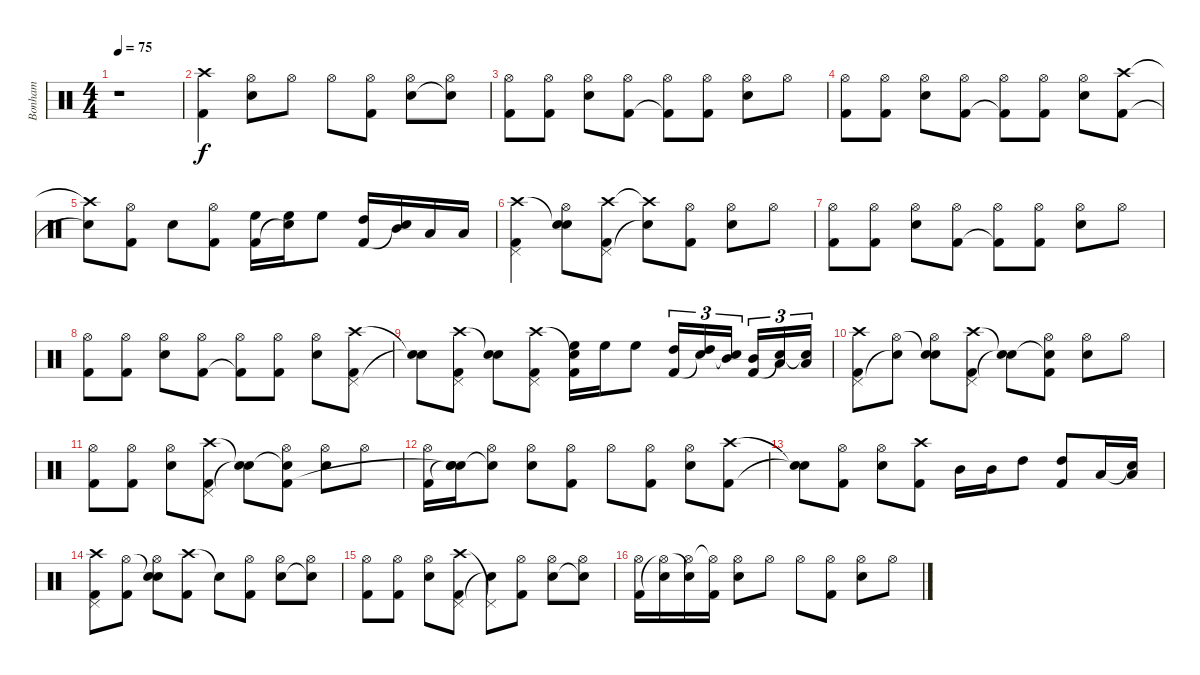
\track ("Bonham" "Bonham") {instrument percussion}
\staff {score}
\articulation defaults
\ts (4 4)
\tempo 75
\clef neutral
\ks c
r.1{dy f} |
("Crash high (hit)" "Kick (hit) 2").4 ("Snare (hit) 2" "Hi-Hat (open)").8 "Hi-Hat (open)".8 "Hi-Hat (open)".8 ("Hi-Hat (open)" "Kick (hit) 2").8 ("Snare (hit) 2" "Hi-Hat (open)").8 ("Snare (hit)"{t} "Hi-Hat (open)").8 |
("Hi-Hat (open)" "Kick (hit) 2").8 ("Hi-Hat (open)" "Kick (hit) 2").8 ("Snare (hit) 2" "Hi-Hat (open)").8 ("Hi-Hat (open)" "Kick (hit) 2").8 ("Hi-Hat (open)" "Kick (hit) 2"{t}).8 ("Hi-Hat (open)" "Kick (hit) 2").8 ("Snare (hit) 2" "Hi-Hat (open)").8 "Hi-Hat (open)".8 |
("Hi-Hat (open)" "Kick (hit) 2").8 ("Hi-Hat (open)" "Kick (hit) 2").8 ("Snare (hit) 2" "Hi-Hat (open)").8 ("Hi-Hat (open)" "Kick (hit) 2").8 ("Hi-Hat (open)" "Kick (hit) 2"{t}).8 ("Hi-Hat (open)" "Kick (hit) 2").8 ("Snare (hit) 2" "Hi-Hat (open)").8 ("Crash high (hit)" "Kick (hit) 2").8 |
("Crash high (hit)"{t} "Snare (hit)"{t}).8 ("Hi-Hat (open)" "Kick (hit) 2").8 "Snare (hit) 2".8 ("Hi-Hat (open)" "Kick (hit) 2").8 ("High Floor Tom (hit)" "Kick (hit) 2").16 ("High Floor Tom (hit)" "Snare (hit)"{t}).16 "High Floor Tom (hit)".8 ("High Tom (hit)" "Kick (hit) 2").16 ("Mid Tom (hit)" "Snare (hit)"{t}).16 "Low Tom (hit)".16 "Low Tom (hit)".16 |
("Crash high (hit)" "Pedal Hi-Hat (hit)" "Kick (hit) 2").4 ("Snare (hit)"{t} "Snare (hit) 2" "Hi-Hat (open)").8 ("Crash high (hit)" "Pedal Hi-Hat (hit)" "Kick (hit) 2").8 ("Crash high (hit)"{t} "Snare (hit)"{t}).8 ("Hi-Hat (open)" "Kick (hit) 2").8 ("Snare (hit) 2" "Hi-Hat (open)").8 "Hi-Hat (open)".8 |
("Hi-Hat (open)" "Kick (hit) 2").8 ("Hi-Hat (open)" "Kick (hit) 2").8 ("Snare (hit) 2" "Hi-Hat (open)").8 ("Hi-Hat (open)" "Kick (hit) 2").8 ("Hi-Hat (open)" "Kick (hit) 2"{t}).8 ("Hi-Hat (open)" "Kick (hit) 2").8 ("Snare (hit) 2" "Hi-Hat (open)").8 "Hi-Hat (open)".8 |
("Hi-Hat (open)" "Kick (hit) 2").8 ("Hi-Hat (open)" "Kick (hit) 2").8 ("Snare (hit) 2" "Hi-Hat (open)").8 ("Hi-Hat (open)" "Kick (hit) 2").8 ("Hi-Hat (open)" "Kick (hit) 2"{t}).8 ("Hi-Hat (open)" "Kick (hit) 2").8 ("Snare (hit) 2" "Hi-Hat (open)").8 ("Crash high (hit)" "Pedal Hi-Hat (hit)" "Kick (hit) 2").8 |
("Snare (hit)"{t} "Snare (hit)"{t}).8 ("Crash high (hit)" "Pedal Hi-Hat (hit)" "Kick (hit) 2").8 ("Snare (hit)"{t} "Snare (hit) 2").8 ("Crash high (hit)" "Pedal Hi-Hat (hit)" "Kick (hit) 2").8 ("Snare (hit)"{t} "High Floor Tom (hit)" "Kick (hit) 2").16 "High Floor Tom (hit)".16 "High Floor Tom (hit)".8 ("High Tom (hit)" "Kick (hit) 2").16{tu (3 2)} ("High Tom (hit)" "Snare (hit)"{t}).16{tu (3 2)} ("Mid Tom (hit)" "Snare (hit)"{t}).16{tu (3 2)} ("Mid Tom (hit)" "Kick (hit) 2").16{tu (3 2)} ("Low Tom (hit)" "Snare (hit)"{t}).16{tu (3 2)} ("Low Tom (hit)" "Snare (hit)"{t}).16{tu (3 2)} |
("Crash high (hit)" "Pedal Hi-Hat (hit)" "Kick (hit) 2").8 ("Hi-Hat (open)" "Snare (hit)"{t}).8 ("Snare (hit)"{t} "Snare (hit) 2" "Hi-Hat (open)").8 ("Crash high (hit)" "Pedal Hi-Hat (hit)" "Kick (hit) 2").8 ("Snare (hit)"{t} "Snare (hit)"{t}).8 ("Snare (hit)"{t} "Hi-Hat (open)" "Kick (hit) 2").8 ("Snare (hit) 2" "Hi-Hat (open)").8 "Hi-Hat (open)".8 |
("Hi-Hat (open)" "Kick (hit) 2").8 ("Hi-Hat (open)" "Kick (hit) 2").8 ("Snare (hit) 2" "Hi-Hat (open)").8 ("Crash high (hit)" "Pedal Hi-Hat (hit)" "Kick (hit) 2").8 ("Snare (hit)"{t} "Snare (hit)"{t}).8 ("Snare (hit)"{t} "Hi-Hat (open)" "Kick (hit) 2").8 ("Snare (hit) 2" "Hi-Hat (open)").8 "Hi-Hat (open)".8 |
("Hi-Hat (open)" "Kick (hit) 2").16 ("Snare (hit) 2" "Snare (hit)"{t} "Snare (hit)"{t}).16 ("Hi-Hat (open)" "Snare (hit)"{t}).8 ("Snare (hit) 2" "Hi-Hat (open)").8 ("Hi-Hat (open)" "Kick (hit) 2").8 "Hi-Hat (open)".8 ("Hi-Hat (open)" "Kick (hit) 2").8 ("Snare (hit) 2" "Hi-Hat (open)").8 ("Crash high (hit)" "Kick (hit) 2").8 |
("Snare (hit)"{t} "Snare (hit)"{t}).8 ("Hi-Hat (open)" "Kick (hit) 2").8 ("Snare (hit) 2" "Hi-Hat (open)").8 ("Crash high (hit)" "Kick (hit) 2").8 "Mid Tom (hit)".16 "Mid Tom (hit)".16 "High Tom (hit)".8 ("High Tom (hit)" "Kick (hit) 2").8 "Low Tom (hit)".16 ("Snare (hit)"{t} "Low Tom (hit)").16 |
("Crash high (hit)" "Pedal Hi-Hat (hit)" "Kick (hit) 2").8 ("Hi-Hat (open)" "Kick (hit) 2").8 ("Snare (hit)"{t} "Snare (hit) 2" "Hi-Hat (open)").8 ("Crash high (hit)" "Kick (hit) 2").8 "Snare (hit)"{t}.8 ("Hi-Hat (open)" "Kick (hit) 2").8 ("Snare (hit) 2" "Hi-Hat (open)").8 ("Snare (hit)"{t} "Hi-Hat (open)").8 |
("Hi-Hat (open)" "Kick (hit) 2").8 ("Hi-Hat (open)" "Kick (hit) 2").8 ("Snare (hit) 2" "Hi-Hat (open)").8 ("Crash high (hit)" "Pedal Hi-Hat (hit)" "Kick (hit) 2").8 ("Pedal Hi-Hat (hit)"{t} "Snare (hit)"{t}).8 ("Hi-Hat (open)" "Kick (hit) 2").8 ("Snare (hit) 2" "Hi-Hat (open)").8 ("Snare (hit)"{t} "Hi-Hat (open)").8 |
("Hi-Hat (open)" "Kick (hit) 2").16 ("Snare (hit) 2" "Hi-Hat (open)"{t}).16 ("Hi-Hat (open)" "Snare (hit)"{t}).16 ("Hi-Hat (open)"{t} "Kick (hit) 2").16 ("Snare (hit) 2" "Hi-Hat (open)").8 "Hi-Hat (open)".8 "Hi-Hat (open)".8 ("Hi-Hat (open)" "Kick (hit) 2").8 ("Snare (hit) 2" "Hi-Hat (open)").8 "Hi-Hat (open)".8
